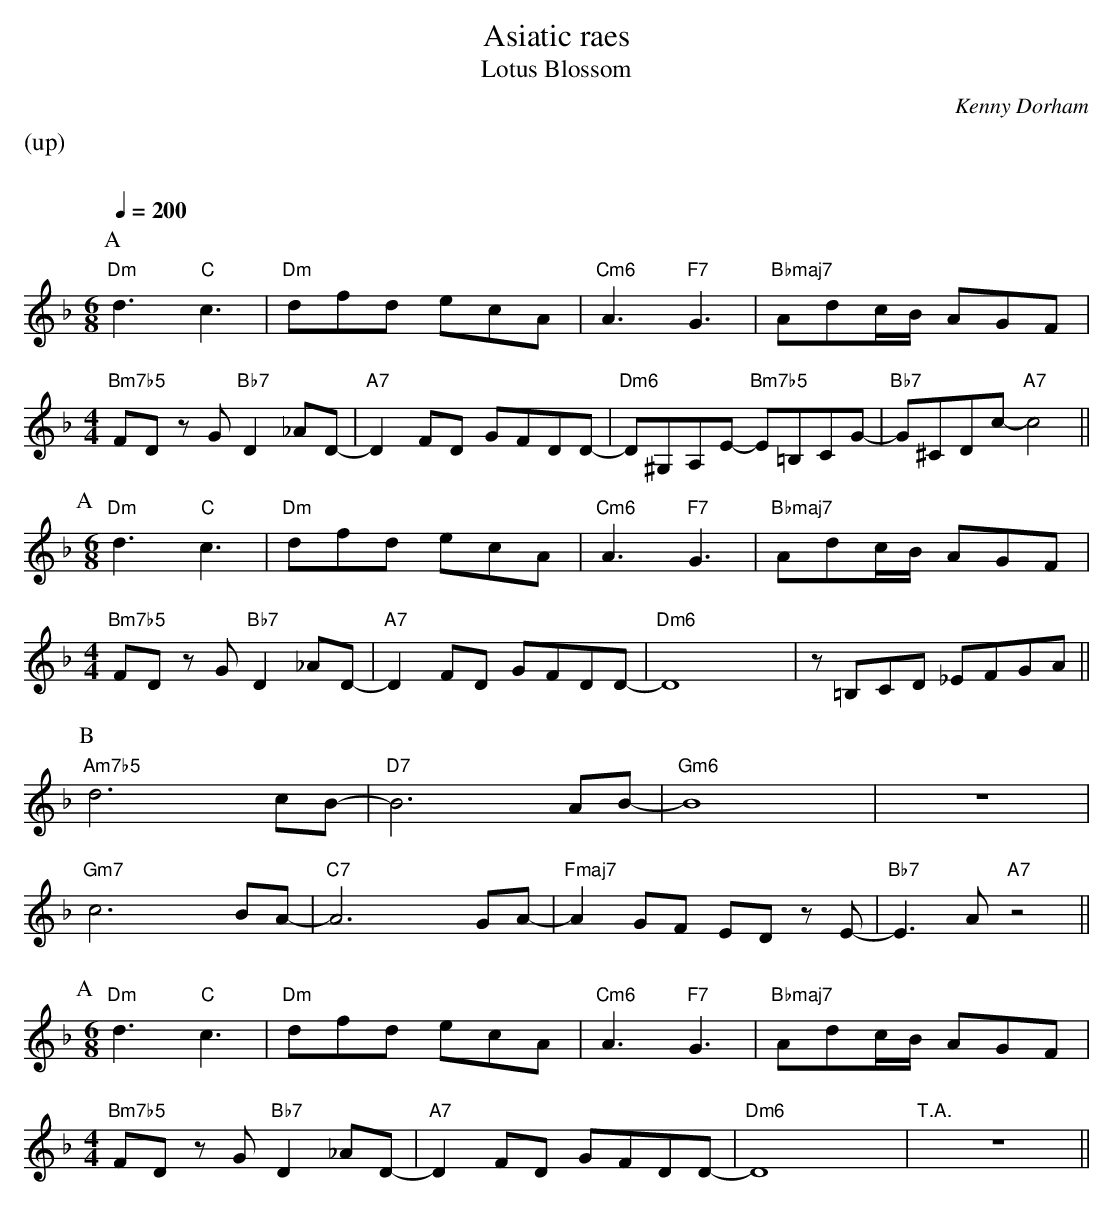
X:1
T:Asiatic raes
T:Lotus Blossom
M:6/8
L:1/8
C:Kenny Dorham
Q:1/4=200
%%staves (chords melody)
K:Dm
%%text (up)
%%vskip 20
P:A
V:chords
"Dm"x3 "C"x3 | "Dm"x3 x3 | "Cm6"x3 "F7"x3 | "Bbmaj7"x3 x3 |
[M:4/4]"Bm7b5"x4 "Bb7"x4 | "A7"x4 x4 | "Dm6"x4 "Bm7b5"x4 | "Bb7"x4 "A7"x4 ||
V:melody
d3c3 | dfd ecA | A3G3 | Adc/B/ AGF |
[M:4/4]FD zG D2_AD- | D2FD GFDD- | D^G,A,E- E=B,CG- | G^CDc-c4 ||
P:A
V:chords
[M:6/8]"Dm"x3 "C"x3 | "Dm"x3 x3 | "Cm6"x3 "F7"x3 | "Bbmaj7"x3 x3 |
[M:4/4]"Bm7b5"x4 "Bb7"x4 | "A7"x4 x4 | "Dm6"x4 x4 | x4 x4 ||
V:melody
[M:6/8]d3c3 | dfd ecA | A3G3 | Adc/B/ AGF |
[M:4/4]FD zG D2_AD- | D2FD GFDD- | D8 | z=B,CD _EFGA ||
P:B
V:chords
"Am7b5"x4 x4 | "D7"x4 x4 | "Gm6"x4 x4 | x4 x4 |
"Gm7"x4 x4 | "C7"x4 x4 | "Fmaj7"x4 x4 | "Bb7"x4 "A7"x4 ||
V:melody
d6cB- | B6AB- | B8 | z8 |
c6BA- | A6GA- | A2GF ED zE- |E3A z4 ||
P:A
V:chords
[M:6/8]"Dm"x3 "C"x3 | "Dm"x3 x3 | "Cm6"x3 "F7"x3 | "Bbmaj7"x3 x3 |
[M:4/4]"Bm7b5"x4 "Bb7"x4 | "A7"x4 x4 | "Dm6"x4 x4 | "T.A."x4 x4 ||
V:melody
[M:6/8]d3c3 | dfd ecA | A3G3 | Adc/B/ AGF |
[M:4/4]FD zG D2_AD- | D2FD GFDD- | D8 | z8 ||
